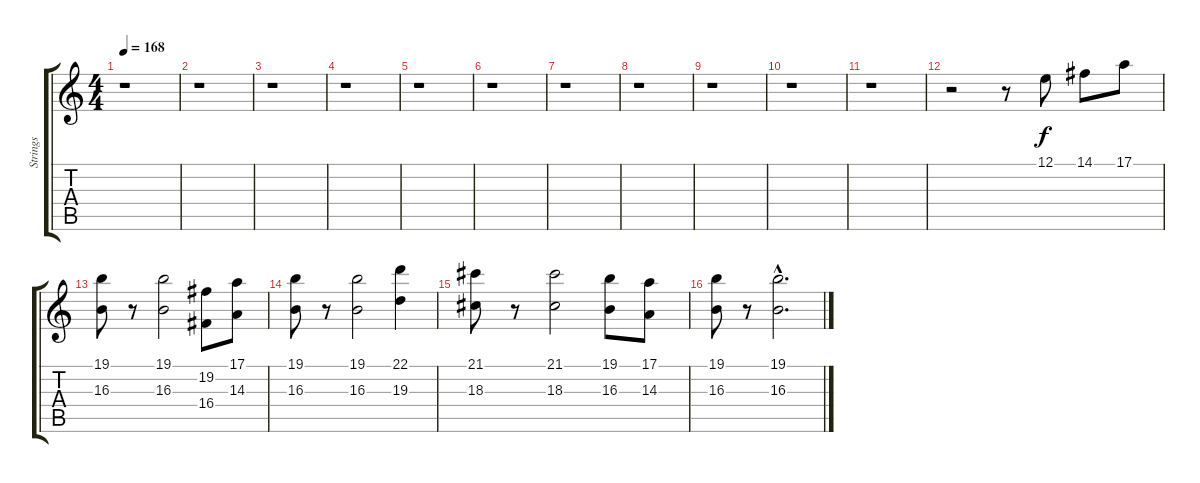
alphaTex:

\track ("Strings" "Strings") {instrument stringensemble1}
\staff {score tabs}
\tuning (E4 B3 G3 D3 A2 E2) {hide}
\ts (4 4)
\tempo 168
\clef g2
\ks c
r.1{dy f} |
r.1 |
r.1 |
r.1 |
r.1 |
r.1 |
\section ("" "")
r.1 |
r.1 |
r.1 |
r.1 |
r.1 |
\section ("" "")
r.2 r.8 12.1.8 14.1.8 17.1.8 |
(19.1 16.3).8 r.8 (19.1 16.3).2 (19.2 16.4).8 (17.1 14.3).8 |
(19.1 16.3).8 r.8 (19.1 16.3).2 (22.1 19.3).4 |
(21.1 18.3).8 r.8 (21.1 18.3).2 (19.1 16.3).8 (17.1 14.3).8 |
(19.1 16.3).8 r.8 (19.1{hac} 16.3{hac}).2{d}
